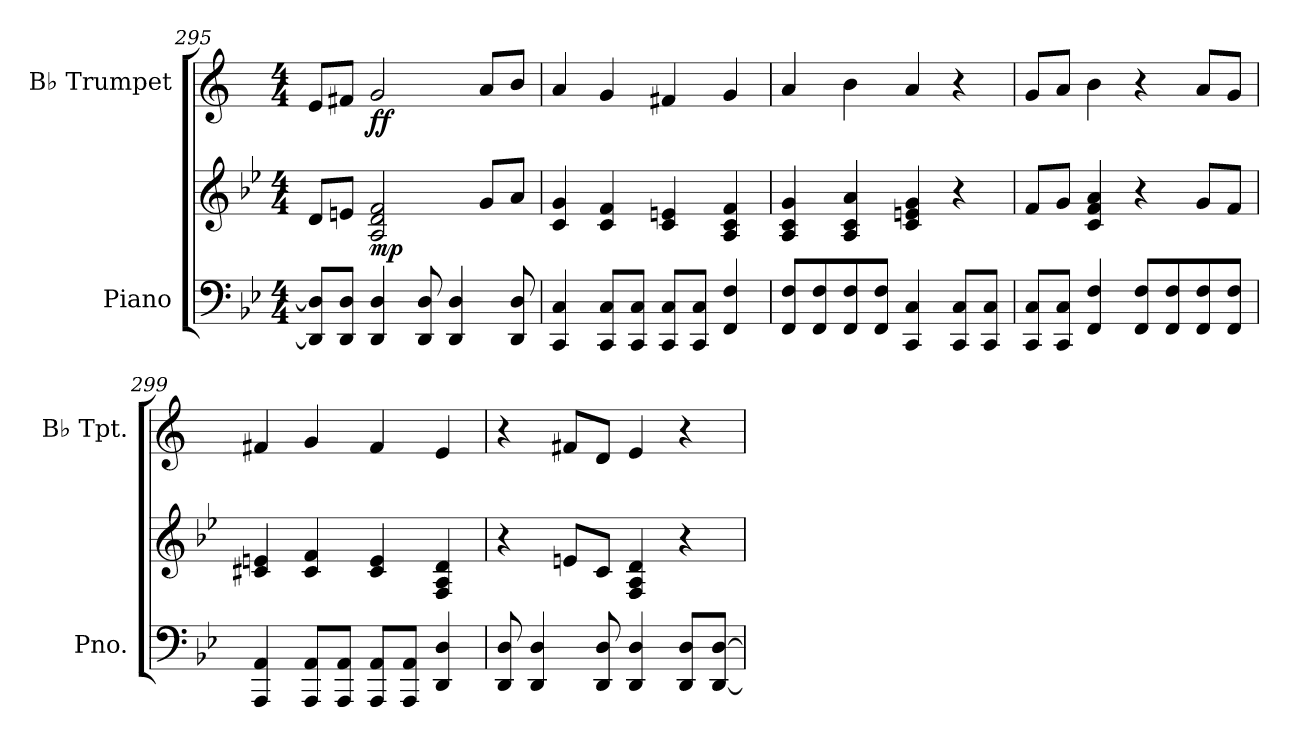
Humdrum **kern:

**kern	**kern	**dynam	**kern	**dynam
*part2	*part2	*part2	*part1	*part1
*staff3	*staff2	*staff2/3	*staff1	*staff1
*I"Piano	*	*	*I"B♭ Trumpet	*
*I'Pno.	*	*	*I'B♭ Tpt.	*
*clefF4	*clefG2	*	*clefG2	*
*	*	*	*ITrd1c2	*
*k[b-e-]	*k[b-e-]	*	*k[b-e-]	*
*M4/4	*M4/4	*	*M4/4	*
=295	=295	=295	=295	=295
8DD/] 8D/]L	8d/L	.	8d/L	.
8DD/ 8D/J	8en/J	.	8en/J	.
!	!	!LO:DY:b	!	!LO:DY:b
4DD/ 4D/	2A/ 2d/ 2f/	mp	2f/	ff
8DD/ 8D/	.	.	.	.
4DD/ 4D/	.	.	.	.
.	8g/L	.	8g/L	.
8DD/ 8D/	8a/J	.	8a/J	.
=296	=296	=296	=296	=296
4CC/ 4C/	4c/ 4g/	.	4g/	.
8CC/ 8C/L	4c/ 4f/	.	4f/	.
8CC/ 8C/J	.	.	.	.
8CC/ 8C/L	4c/ 4en/	.	4en/	.
8CC/ 8C/J	.	.	.	.
4FF/ 4F/	4A/ 4c/ 4f/	.	4f/	.
!!LO:LB:g=z
=297	=297	=297	=297	=297
8FF/ 8F/L	4A/ 4c/ 4g/	.	4g/	.
8FF/ 8F/	.	.	.	.
8FF/ 8F/	4A/ 4c/ 4a/	.	4a\	.
8FF/ 8F/J	.	.	.	.
4CC/ 4C/	4c/ 4en/ 4g/	.	4g/	.
8CC/ 8C/L	4r	.	4r	.
8CC/ 8C/J	.	.	.	.
=298	=298	=298	=298	=298
8CC/ 8C/L	8f/L	.	8f/L	.
8CC/ 8C/J	8g/J	.	8g/J	.
4FF/ 4F/	4c/ 4f/ 4a/	.	4a\	.
8FF/ 8F/L	4r	.	4r	.
8FF/ 8F/	.	.	.	.
8FF/ 8F/	8g/L	.	8g/L	.
8FF/ 8F/J	8f/J	.	8f/J	.
=299	=299	=299	=299	=299
4AAA/ 4AA/	4c#X/ 4en/	.	4en/	.
8AAA/ 8AA/L	4c#/ 4f/	.	4f/	.
8AAA/ 8AA/J	.	.	.	.
8AAA/ 8AA/L	4c#/ 4e/	.	4e/	.
8AAA/ 8AA/J	.	.	.	.
4DD/ 4D/	4F/ 4A/ 4d/	.	4d/	.
=300	=300	=300	=300	=300
8DD/ 8D/	4r	.	4r	.
4DD/ 4D/	.	.	.	.
.	8en/L	.	8en/L	.
8DD/ 8D/	8c/J	.	8c/J	.
4DD/ 4D/	4F/ 4A/ 4d/	.	4d/	.
8DD/ 8D/L	4r	.	4r	.
[8DD/ [8D/J	.	.	.	.
=	=	=	=	=
*-	*-	*-	*-	*-
